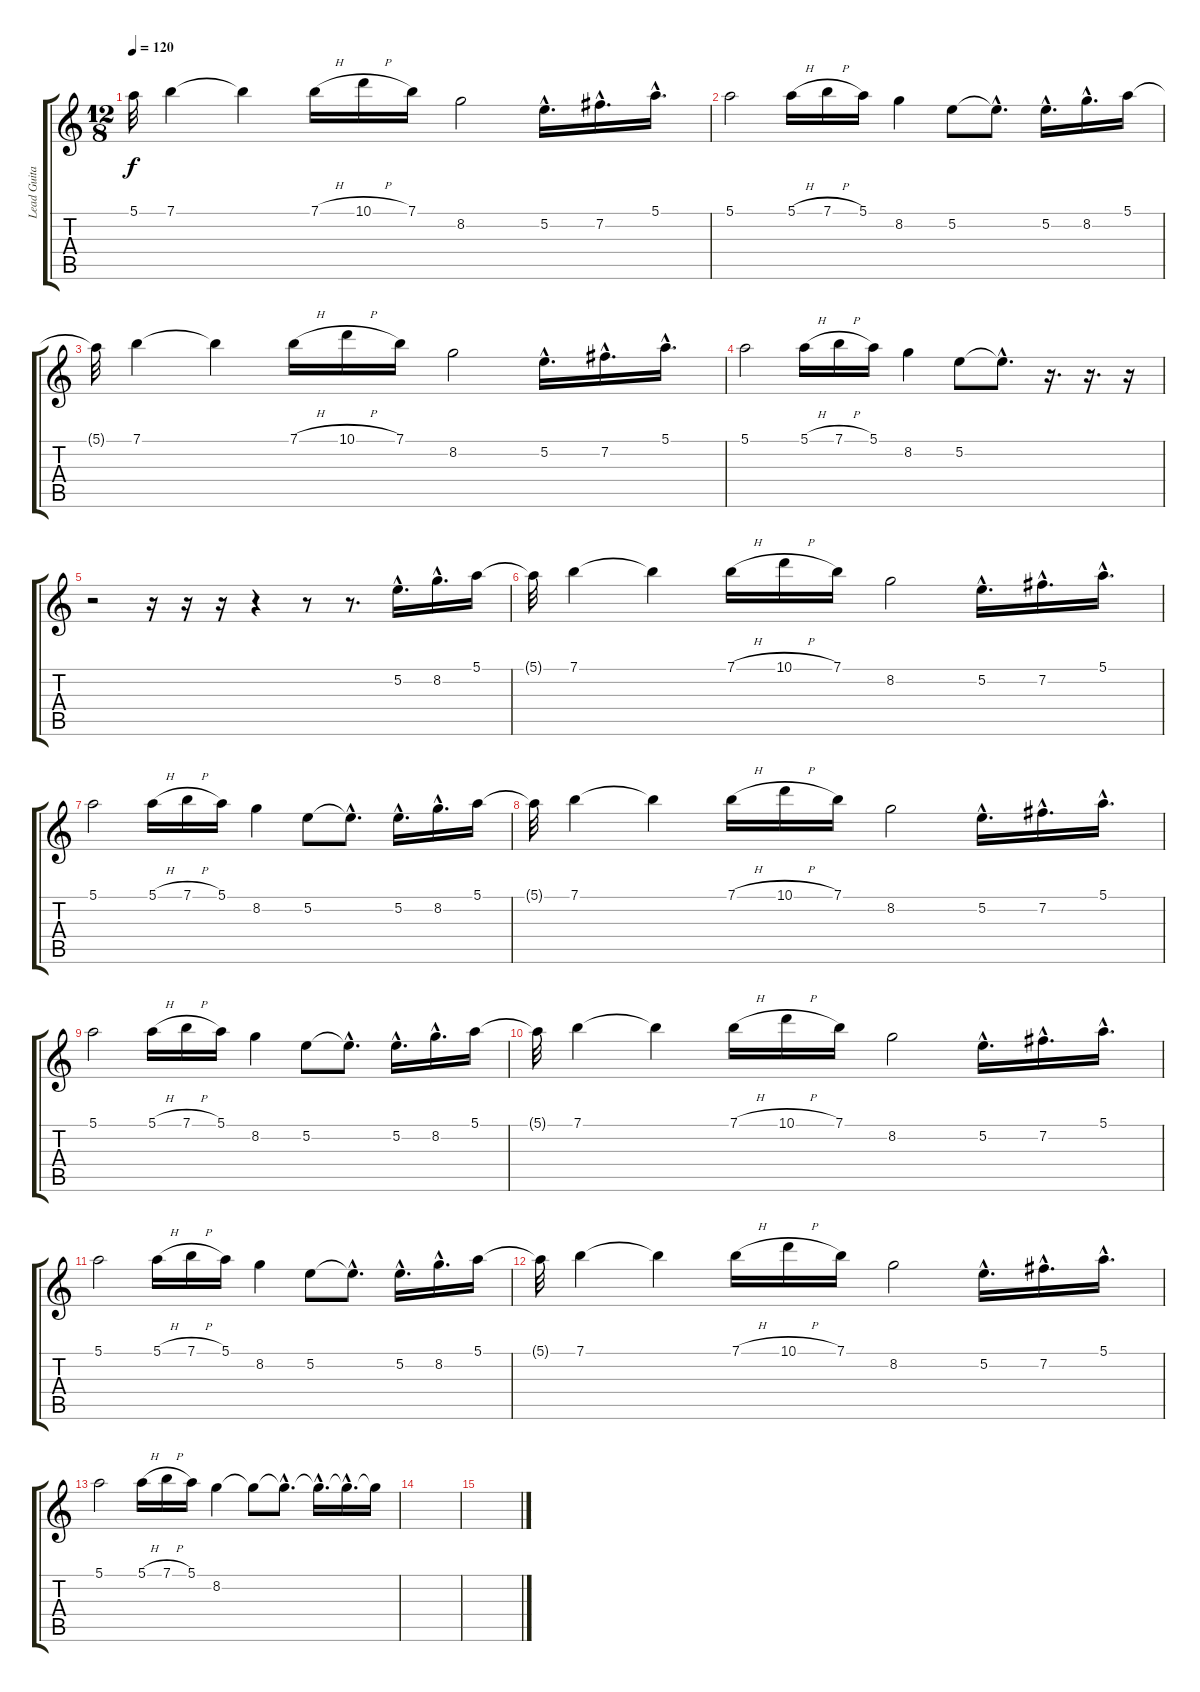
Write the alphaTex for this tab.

\track ("Lead Guitar " "Lead Guita") {instrument acousticguitarsteel}
\staff {score tabs}
\tuning (E4 B3 G3 D3 A2 E2) {hide}
\ts (12 8)
\tempo 120
\clef g2
\ks c
5.1{t}.32{dy f} 7.1.4 7.1{t}.4 7.1{h}.16 10.1{h}.16 7.1.16 8.2.2 5.2{hac}.16{d} 7.2{hac}.16{d} 5.1{hac}.16{d} |
5.1.2 5.1{h}.16 7.1{h}.16 5.1.16 8.2.4 5.2.8 5.2{hac t}.8{d} 5.2{hac}.16{d} 8.2{hac}.16{d} 5.1.16 |
5.1{t}.32 7.1.4 7.1{t}.4 7.1{h}.16 10.1{h}.16 7.1.16 8.2.2 5.2{hac}.16{d} 7.2{hac}.16{d} 5.1{hac}.16{d} |
5.1.2 5.1{h}.16 7.1{h}.16 5.1.16 8.2.4 5.2.8 5.2{hac t}.8{d} r.16{d} r.16{d} r.16 |
r.2 r.16 r.16 r.16 r.4 r.8 r.8{d} 5.2{hac}.16{d} 8.2{hac}.16{d} 5.1.16 |
5.1{t}.32 7.1.4 7.1{t}.4 7.1{h}.16 10.1{h}.16 7.1.16 8.2.2 5.2{hac}.16{d} 7.2{hac}.16{d} 5.1{hac}.16{d} |
5.1.2 5.1{h}.16 7.1{h}.16 5.1.16 8.2.4 5.2.8 5.2{hac t}.8{d} 5.2{hac}.16{d} 8.2{hac}.16{d} 5.1.16 |
5.1{t}.32 7.1.4 7.1{t}.4 7.1{h}.16 10.1{h}.16 7.1.16 8.2.2 5.2{hac}.16{d} 7.2{hac}.16{d} 5.1{hac}.16{d} |
5.1.2 5.1{h}.16 7.1{h}.16 5.1.16 8.2.4 5.2.8 5.2{hac t}.8{d} 5.2{hac}.16{d} 8.2{hac}.16{d} 5.1.16 |
5.1{t}.32 7.1.4 7.1{t}.4 7.1{h}.16 10.1{h}.16 7.1.16 8.2.2 5.2{hac}.16{d} 7.2{hac}.16{d} 5.1{hac}.16{d} |
5.1.2 5.1{h}.16 7.1{h}.16 5.1.16 8.2.4 5.2.8 5.2{hac t}.8{d} 5.2{hac}.16{d} 8.2{hac}.16{d} 5.1.16 |
5.1{t}.32 7.1.4 7.1{t}.4 7.1{h}.16 10.1{h}.16 7.1.16 8.2.2 5.2{hac}.16{d} 7.2{hac}.16{d} 5.1{hac}.16{d} |
5.1.2 5.1{h}.16 7.1{h}.16 5.1.16 8.2.4 8.2{t}.8 8.2{hac t}.8{d} 8.2{hac t}.16{d} 8.2{hac t}.16{d} 8.2{t}.16 |
|
\section ("" "")
